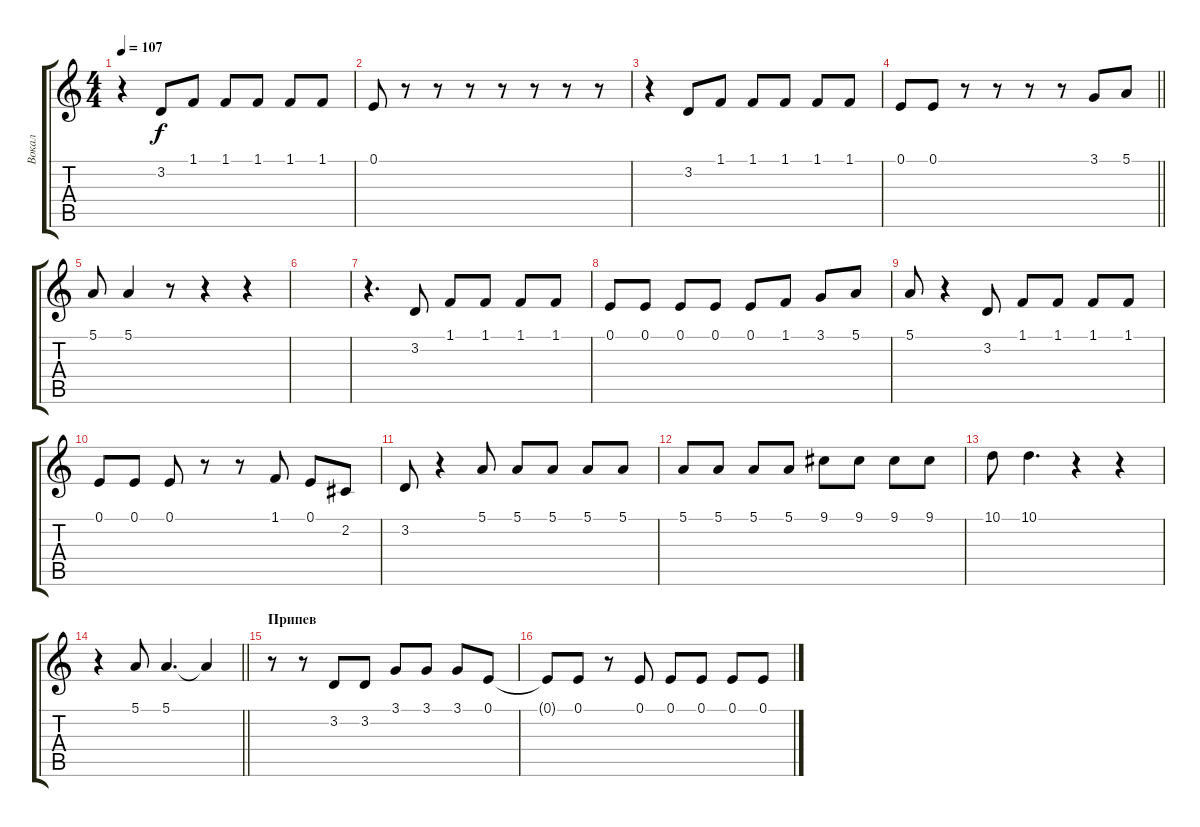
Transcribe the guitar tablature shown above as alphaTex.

\track ("Вокал" "Вокал") {instrument flute}
\staff {score tabs}
\tuning (E4 B3 G3 D3 A2 E2) {hide}
\ts (4 4)
\tempo 107
\clef g2
\ks c
r.4{dy f} 3.2.8 1.1.8 1.1.8 1.1.8 1.1.8 1.1.8 |
0.1.8 r.8 r.8 r.8 r.8 r.8 r.8 r.8 |
r.4 3.2.8 1.1.8 1.1.8 1.1.8 1.1.8 1.1.8 |
\barLineRight lightlight
0.1.8 0.1.8 r.8 r.8 r.8 r.8 3.1.8 5.1.8 |
5.1.8 5.1.4 r.8 r.4 r.4 |
|
r.4{d} 3.2.8 1.1.8 1.1.8 1.1.8 1.1.8 |
0.1.8 0.1.8 0.1.8 0.1.8 0.1.8 1.1.8 3.1.8 5.1.8 |
5.1.8 r.4 3.2.8 1.1.8 1.1.8 1.1.8 1.1.8 |
0.1.8 0.1.8 0.1.8 r.8 r.8 1.1.8 0.1.8 2.2.8 |
3.2.8 r.4 5.1.8 5.1.8 5.1.8 5.1.8 5.1.8 |
5.1.8 5.1.8 5.1.8 5.1.8 9.1.8 9.1.8 9.1.8 9.1.8 |
10.1.8 10.1.4{d} r.4 r.4 |
\barLineRight lightlight
r.4 5.1.8 5.1.4{d} 5.1{t}.4 |
\section ("" "Припев")
r.8 r.8 3.2.8 3.2.8 3.1.8 3.1.8 3.1.8 0.1.8 |
0.1{t}.8 0.1.8 r.8 0.1.8 0.1.8 0.1.8 0.1.8 0.1.8
